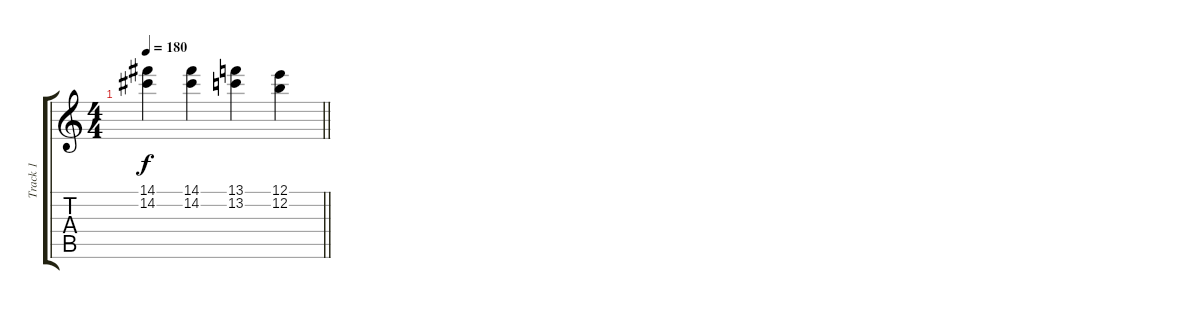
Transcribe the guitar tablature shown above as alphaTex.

\track ("Track 1" "Track 1") {instrument distortionguitar}
\staff {score tabs}
\tuning (E4 B3 G3 D3 A2 E2) {hide}
\ts (4 4)
\tempo 180
\clef g2
\barLineRight lightlight
\ks c
(14.1{t} 14.2{t}).4{dy f} (14.1 14.2).4 (13.1 13.2).4 (12.1 12.2).4
